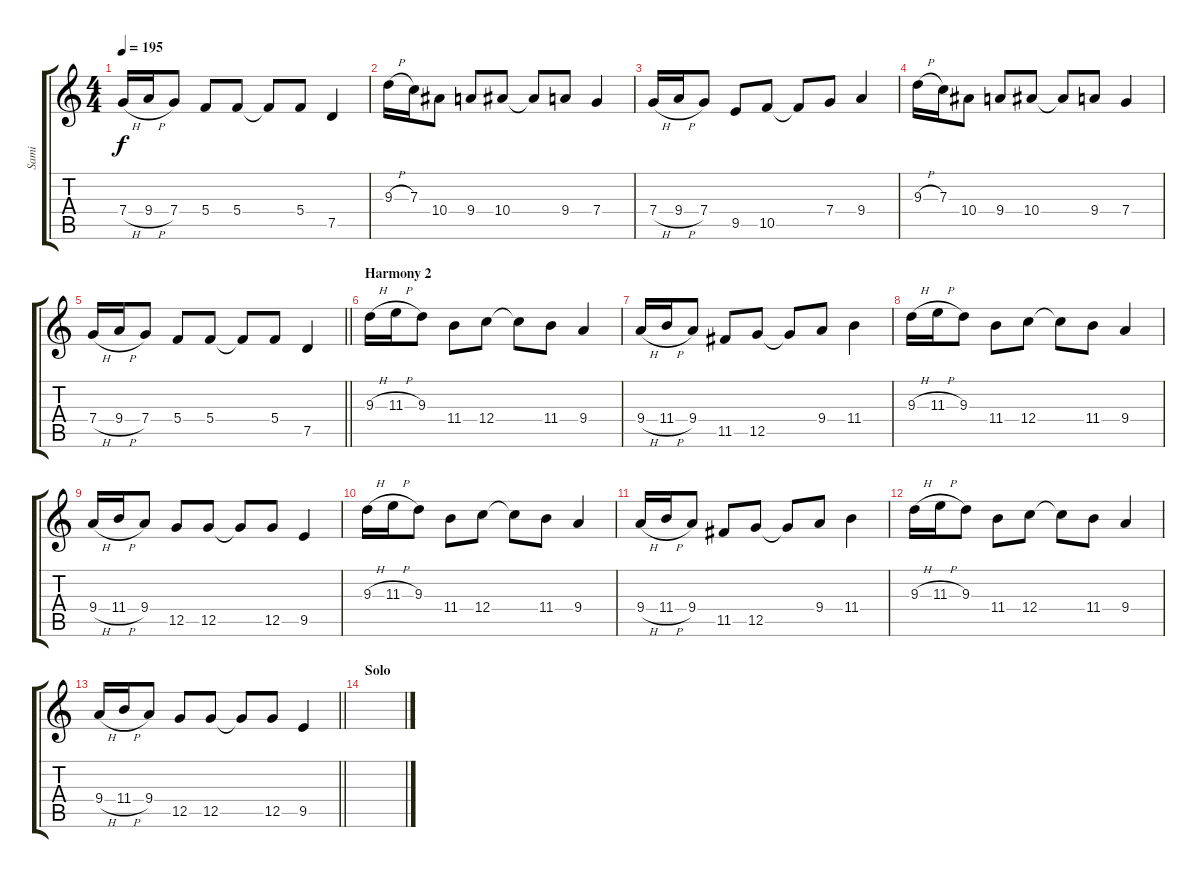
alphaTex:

\track ("Sami" "Sami") {instrument distortionguitar}
\staff {score tabs}
\tuning (D4 A3 F3 C3 G2 D2) {hide}
\ts (4 4)
\tempo 195
\clef g2
\ks c
7.4{h}.16{dy f} 9.4{h}.16 7.4.8 5.4.8 5.4.8 5.4{t}.8 5.4.8 7.5.4 |
9.3{h}.16 7.3.16 10.4.8 9.4.8 10.4.8 10.4{t}.8 9.4.8 7.4.4 |
7.4{h}.16 9.4{h}.16 7.4.8 9.5.8 10.5.8 10.5{t}.8 7.4.8 9.4.4 |
9.3{h}.16 7.3.16 10.4.8 9.4.8 10.4.8 10.4{t}.8 9.4.8 7.4.4 |
\barLineRight lightlight
7.4{h}.16 9.4{h}.16 7.4.8 5.4.8 5.4.8 5.4{t}.8 5.4.8 7.5.4 |
\section ("" "Harmony 2")
9.3{h}.16 11.3{h}.16 9.3.8 11.4.8 12.4.8 12.4{t}.8 11.4.8 9.4.4 |
9.4{h}.16 11.4{h}.16 9.4.8 11.5.8 12.5.8 12.5{t}.8 9.4.8 11.4.4 |
9.3{h}.16 11.3{h}.16 9.3.8 11.4.8 12.4.8 12.4{t}.8 11.4.8 9.4.4 |
9.4{h}.16 11.4{h}.16 9.4.8 12.5.8 12.5.8 12.5{t}.8 12.5.8 9.5.4 |
9.3{h}.16 11.3{h}.16 9.3.8 11.4.8 12.4.8 12.4{t}.8 11.4.8 9.4.4 |
9.4{h}.16 11.4{h}.16 9.4.8 11.5.8 12.5.8 12.5{t}.8 9.4.8 11.4.4 |
9.3{h}.16 11.3{h}.16 9.3.8 11.4.8 12.4.8 12.4{t}.8 11.4.8 9.4.4 |
\barLineRight lightlight
9.4{h}.16 11.4{h}.16 9.4.8 12.5.8 12.5.8 12.5{t}.8 12.5.8 9.5.4 |
\section ("" "Solo")
